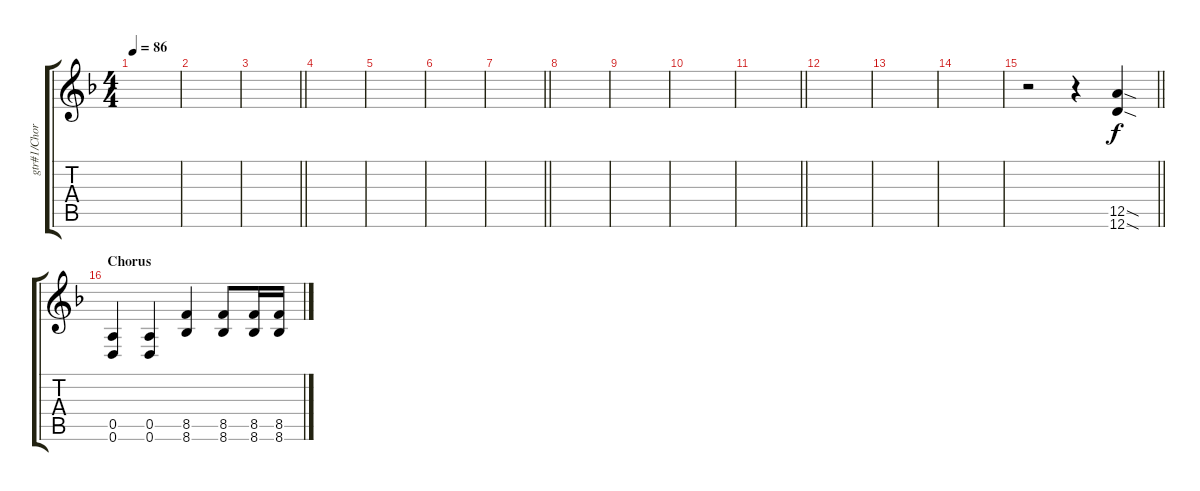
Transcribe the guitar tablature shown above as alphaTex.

\track ("gtr#1/Chords(My Immortal)" "gtr#1/Chor") {instrument overdrivenguitar}
\staff {score tabs}
\tuning (E4 B3 G3 D3 A2 D2) {hide}
\ts (4 4)
\tempo 86
\clef g2
\ks f
|
|
\barLineRight lightlight
|
|
|
|
\barLineRight lightlight
|
|
|
|
\barLineRight lightlight
|
|
|
|
\barLineRight lightlight
r.2 r.4 (12.5{sod} 12.6{sod}).4 |
\section ("" "Chorus")
(0.5 0.6).4 (0.5 0.6).4 (8.5 8.6).4 (8.5 8.6).8 (8.5 8.6).16 (8.5 8.6).16
